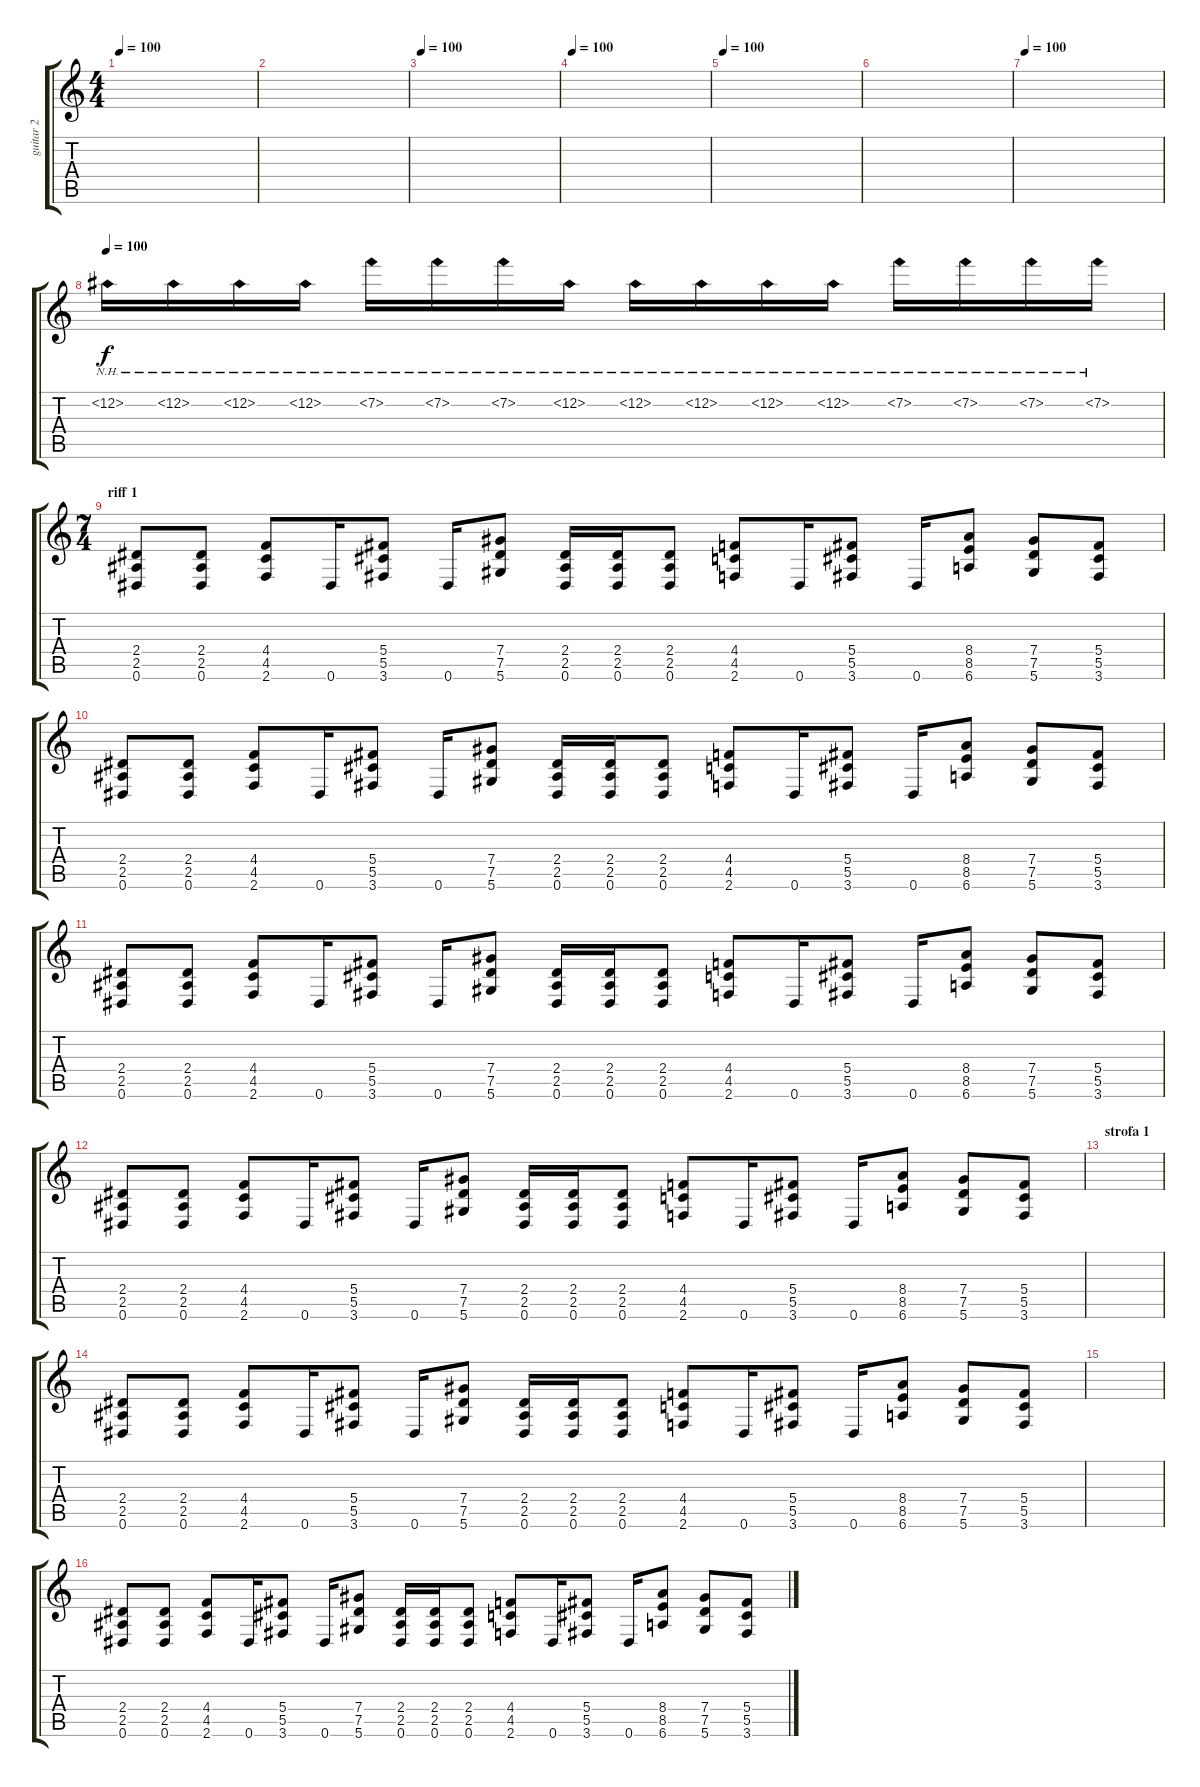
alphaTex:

\track ("guitar 2" "guitar 2") {instrument distortionguitar}
\staff {score tabs}
\tuning (Eb4 Bb3 Gb3 Db3 Ab2 Eb2) {hide}
\ts (4 4)
\tempo 100
\clef g2
\ks c
|
|
\tempo 100
|
\tempo 100
|
\tempo 100
|
|
\tempo 100
|
\tempo 100
12.2{nh}.16 12.2{nh}.16 12.2{nh}.16 12.2{nh}.16 7.2{nh}.16 7.2{nh}.16 7.2{nh}.16 12.2{nh}.16 12.2{nh}.16 12.2{nh}.16 12.2{nh}.16 12.2{nh}.16 7.2{nh}.16 7.2{nh}.16 7.2{nh}.16 7.2{nh}.16 |
\ts (7 4)
\section ("" "riff 1")
(2.4 2.5 0.6).8{instrument distortionguitar} (2.4 2.5 0.6).8 (4.4 4.5 2.6).8 0.6.16 (5.4 5.5 3.6).8 0.6.16 (7.4 7.5 5.6).8 (2.4 2.5 0.6).16 (2.4 2.5 0.6).16 (2.4 2.5 0.6).8 (4.4 4.5 2.6).8 0.6.16 (5.4 5.5 3.6).8 0.6.16 (8.4 8.5 6.6).8 (7.4 7.5 5.6).8 (5.4 5.5 3.6).8 |
(2.4 2.5 0.6).8{instrument distortionguitar} (2.4 2.5 0.6).8 (4.4 4.5 2.6).8 0.6.16 (5.4 5.5 3.6).8 0.6.16 (7.4 7.5 5.6).8 (2.4 2.5 0.6).16 (2.4 2.5 0.6).16 (2.4 2.5 0.6).8 (4.4 4.5 2.6).8 0.6.16 (5.4 5.5 3.6).8 0.6.16 (8.4 8.5 6.6).8 (7.4 7.5 5.6).8 (5.4 5.5 3.6).8 |
(2.4 2.5 0.6).8{instrument distortionguitar} (2.4 2.5 0.6).8 (4.4 4.5 2.6).8 0.6.16 (5.4 5.5 3.6).8 0.6.16 (7.4 7.5 5.6).8 (2.4 2.5 0.6).16 (2.4 2.5 0.6).16 (2.4 2.5 0.6).8 (4.4 4.5 2.6).8 0.6.16 (5.4 5.5 3.6).8 0.6.16 (8.4 8.5 6.6).8 (7.4 7.5 5.6).8 (5.4 5.5 3.6).8 |
(2.4 2.5 0.6).8{instrument distortionguitar} (2.4 2.5 0.6).8 (4.4 4.5 2.6).8 0.6.16 (5.4 5.5 3.6).8 0.6.16 (7.4 7.5 5.6).8 (2.4 2.5 0.6).16 (2.4 2.5 0.6).16 (2.4 2.5 0.6).8 (4.4 4.5 2.6).8 0.6.16 (5.4 5.5 3.6).8 0.6.16 (8.4 8.5 6.6).8 (7.4 7.5 5.6).8 (5.4 5.5 3.6).8 |
\section ("" "strofa 1")
|
(2.4 2.5 0.6).8{instrument distortionguitar} (2.4 2.5 0.6).8 (4.4 4.5 2.6).8 0.6.16 (5.4 5.5 3.6).8 0.6.16 (7.4 7.5 5.6).8 (2.4 2.5 0.6).16 (2.4 2.5 0.6).16 (2.4 2.5 0.6).8 (4.4 4.5 2.6).8 0.6.16 (5.4 5.5 3.6).8 0.6.16 (8.4 8.5 6.6).8 (7.4 7.5 5.6).8 (5.4 5.5 3.6).8 |
|
(2.4 2.5 0.6).8{instrument distortionguitar} (2.4 2.5 0.6).8 (4.4 4.5 2.6).8 0.6.16 (5.4 5.5 3.6).8 0.6.16 (7.4 7.5 5.6).8 (2.4 2.5 0.6).16 (2.4 2.5 0.6).16 (2.4 2.5 0.6).8 (4.4 4.5 2.6).8 0.6.16 (5.4 5.5 3.6).8 0.6.16 (8.4 8.5 6.6).8 (7.4 7.5 5.6).8 (5.4 5.5 3.6).8
